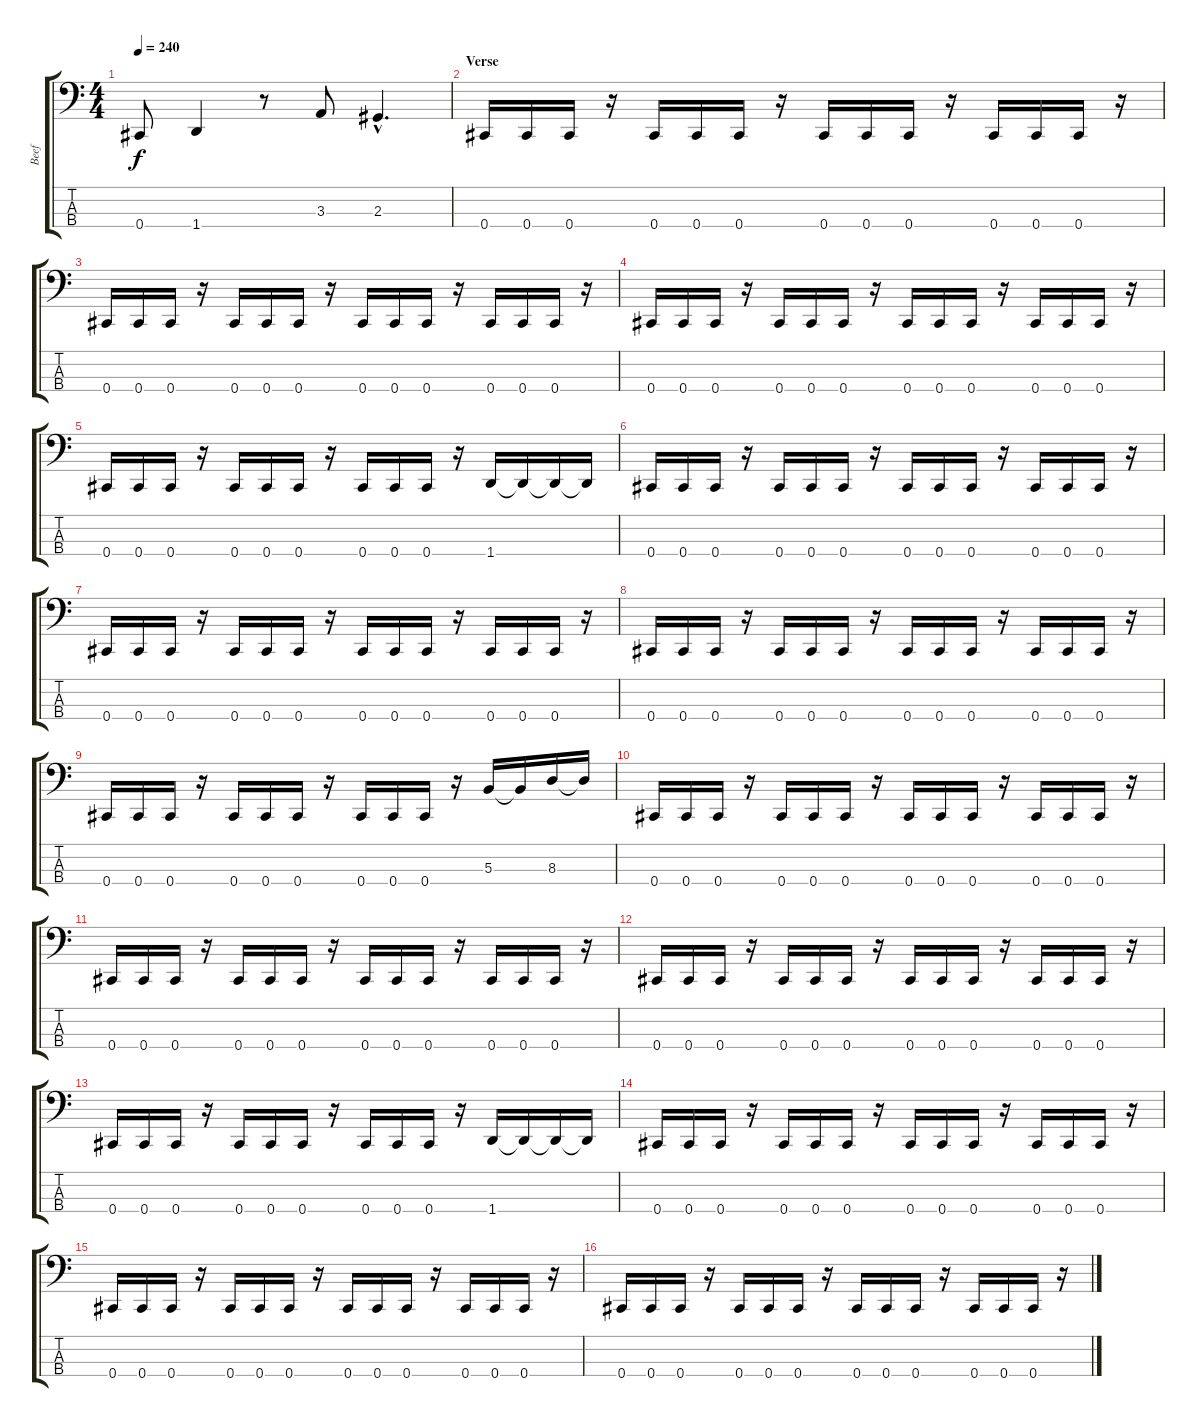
\track ("Beef" "Beef") {instrument electricbassfinger}
\staff {score tabs}
\tuning (E2 B1 Gb1 Db1) {hide}
\ts (4 4)
\tempo 240
\clef f4
\ks c
0.4.8{dy f} 1.4.4 r.8 3.3.8 2.3{hac}.4{d} |
\section ("" "Verse")
0.4.16 0.4.16 0.4.16 r.16 0.4.16 0.4.16 0.4.16 r.16 0.4.16 0.4.16 0.4.16 r.16 0.4.16 0.4.16 0.4.16 r.16 |
0.4.16 0.4.16 0.4.16 r.16 0.4.16 0.4.16 0.4.16 r.16 0.4.16 0.4.16 0.4.16 r.16 0.4.16 0.4.16 0.4.16 r.16 |
0.4.16 0.4.16 0.4.16 r.16 0.4.16 0.4.16 0.4.16 r.16 0.4.16 0.4.16 0.4.16 r.16 0.4.16 0.4.16 0.4.16 r.16 |
0.4.16 0.4.16 0.4.16 r.16 0.4.16 0.4.16 0.4.16 r.16 0.4.16 0.4.16 0.4.16 r.16 1.4.16 1.4{t}.16 1.4{t}.16 1.4{t}.16 |
0.4.16 0.4.16 0.4.16 r.16 0.4.16 0.4.16 0.4.16 r.16 0.4.16 0.4.16 0.4.16 r.16 0.4.16 0.4.16 0.4.16 r.16 |
0.4.16 0.4.16 0.4.16 r.16 0.4.16 0.4.16 0.4.16 r.16 0.4.16 0.4.16 0.4.16 r.16 0.4.16 0.4.16 0.4.16 r.16 |
0.4.16 0.4.16 0.4.16 r.16 0.4.16 0.4.16 0.4.16 r.16 0.4.16 0.4.16 0.4.16 r.16 0.4.16 0.4.16 0.4.16 r.16 |
0.4.16 0.4.16 0.4.16 r.16 0.4.16 0.4.16 0.4.16 r.16 0.4.16 0.4.16 0.4.16 r.16 5.3.16 5.3{t}.16 8.3.16 8.3{t}.16 |
0.4.16 0.4.16 0.4.16 r.16 0.4.16 0.4.16 0.4.16 r.16 0.4.16 0.4.16 0.4.16 r.16 0.4.16 0.4.16 0.4.16 r.16 |
0.4.16 0.4.16 0.4.16 r.16 0.4.16 0.4.16 0.4.16 r.16 0.4.16 0.4.16 0.4.16 r.16 0.4.16 0.4.16 0.4.16 r.16 |
0.4.16 0.4.16 0.4.16 r.16 0.4.16 0.4.16 0.4.16 r.16 0.4.16 0.4.16 0.4.16 r.16 0.4.16 0.4.16 0.4.16 r.16 |
0.4.16 0.4.16 0.4.16 r.16 0.4.16 0.4.16 0.4.16 r.16 0.4.16 0.4.16 0.4.16 r.16 1.4.16 1.4{t}.16 1.4{t}.16 1.4{t}.16 |
0.4.16 0.4.16 0.4.16 r.16 0.4.16 0.4.16 0.4.16 r.16 0.4.16 0.4.16 0.4.16 r.16 0.4.16 0.4.16 0.4.16 r.16 |
0.4.16 0.4.16 0.4.16 r.16 0.4.16 0.4.16 0.4.16 r.16 0.4.16 0.4.16 0.4.16 r.16 0.4.16 0.4.16 0.4.16 r.16 |
0.4.16 0.4.16 0.4.16 r.16 0.4.16 0.4.16 0.4.16 r.16 0.4.16 0.4.16 0.4.16 r.16 0.4.16 0.4.16 0.4.16 r.16
